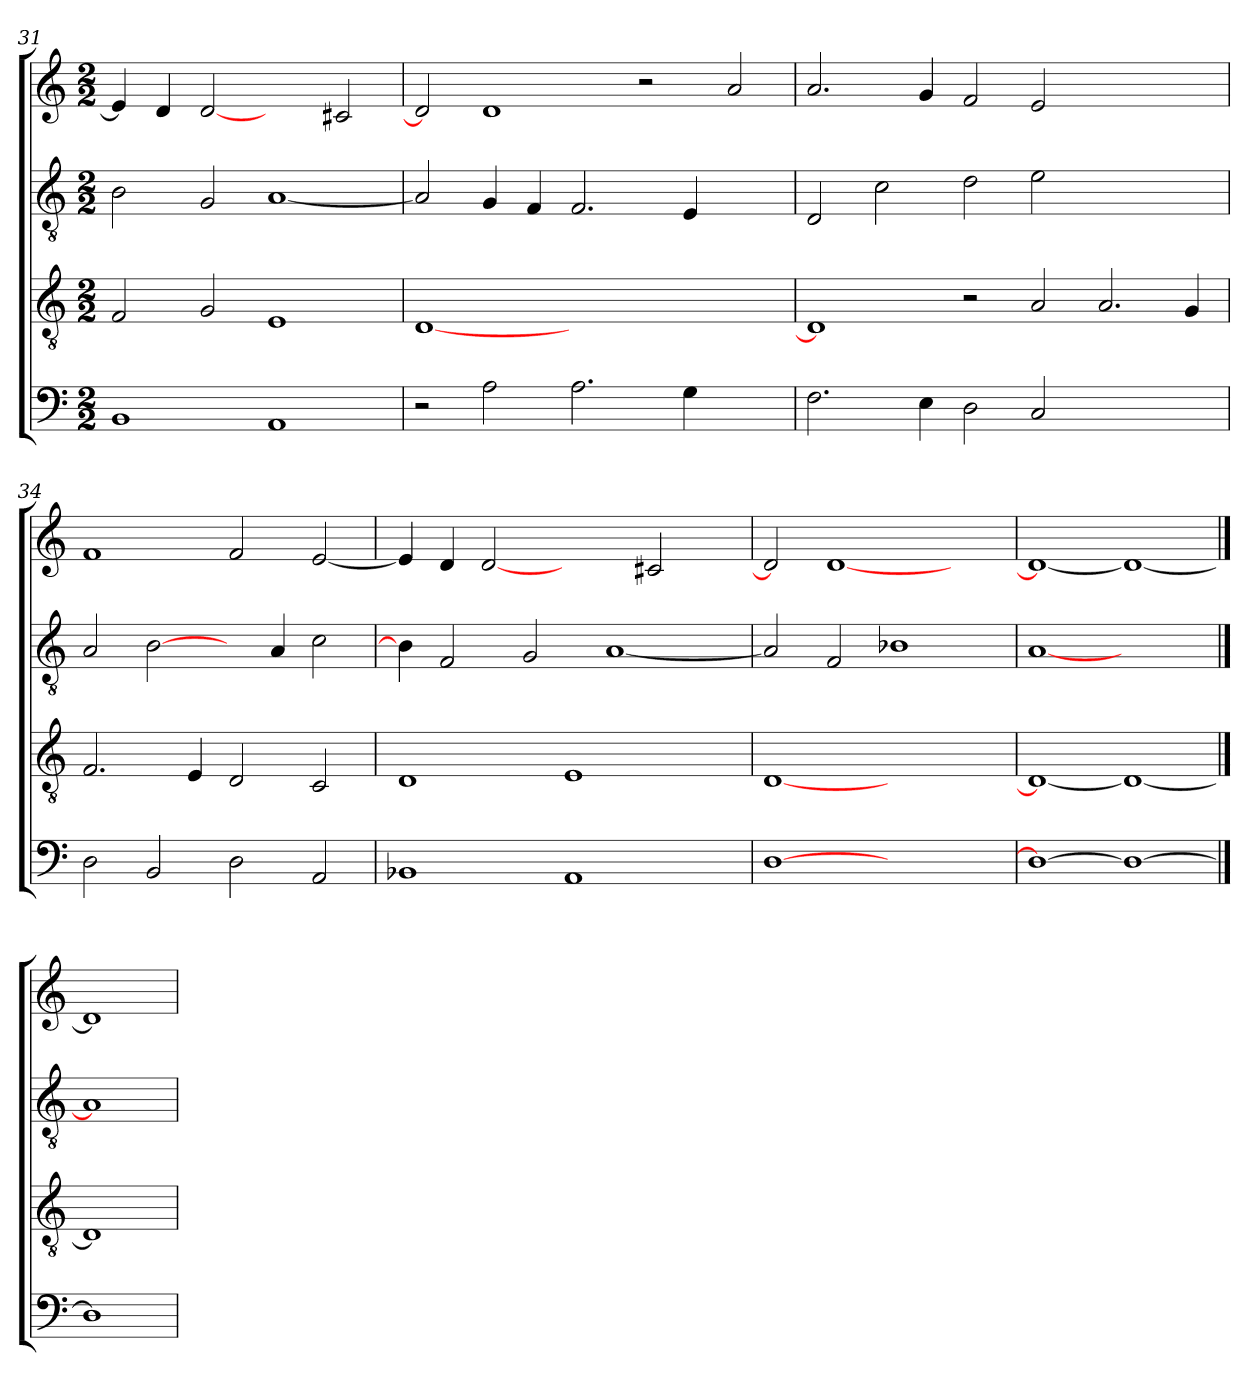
**kern	**kern	**kern	**kern
*part4	*part3	*part2	*part1
*staff4	*staff3	*staff2	*staff1
*clefF4	*clefGv2	*clefGv2	*clefG2
*k[]	*k[]	*k[]	*k[]
*M2/2	*M2/2	*M2/2	*M2/2
=31	=31	=31	=31
1BB	2F/	2B\	4e/]
.	.	.	4d/
.	2G/	2G/	[2d
1AA	1E	[1A	2ryy
.	.	.	2c#X/
=32	=32	=32	=32
2r	[1D	2A/]	2d]
2A\	.	4G/	1d
.	.	4F/	.
2.A\	1.ryy	2.F/	.
.	.	.	2r
4G\	.	4E/	.
2ryy	.	2ryy	2a/
=33	=33	=33	=33
2.F\	1D]	2D/	2.a/
.	.	2c\	.
4E\	.	.	4g/
2D\	2r	2d\	2f/
2C/	2A/	2e\	2e/
1ryy	2.A/	1ryy	1ryy
.	4G/	.	.
=34	=34	=34	=34
2D\	2.F/	2A/	1f
2BB/	.	[2B\	.
.	4E/	.	.
2D\	2D/	4ryy	2f/
.	.	4A/	.
2AA/	2C/	2c\	[2e/
=35	=35	=35	=35
1BB-X	1D	4B\]	4e/]
.	.	2F/	4d/
.	.	.	[2d
.	.	2G/	.
1AA	1E	.	2ryy
.	.	[1A	.
.	.	.	2c#X/
4ryy	4ryy	.	4ryy
=36	=36	=36	=36
[1D	[1D	2A/]	2d]
.	.	2F/	[1d
1ryy	1ryy	1B-X	.
.	.	.	2ryy
=37	=37	=37	=37
1D_	1D_	[1A	1d_
1D_	1D_	1ryy	1d_
==38	==38	==38	==38
1D]	1D]	1A]	1d]
=	=	=	=
*-	*-	*-	*-
